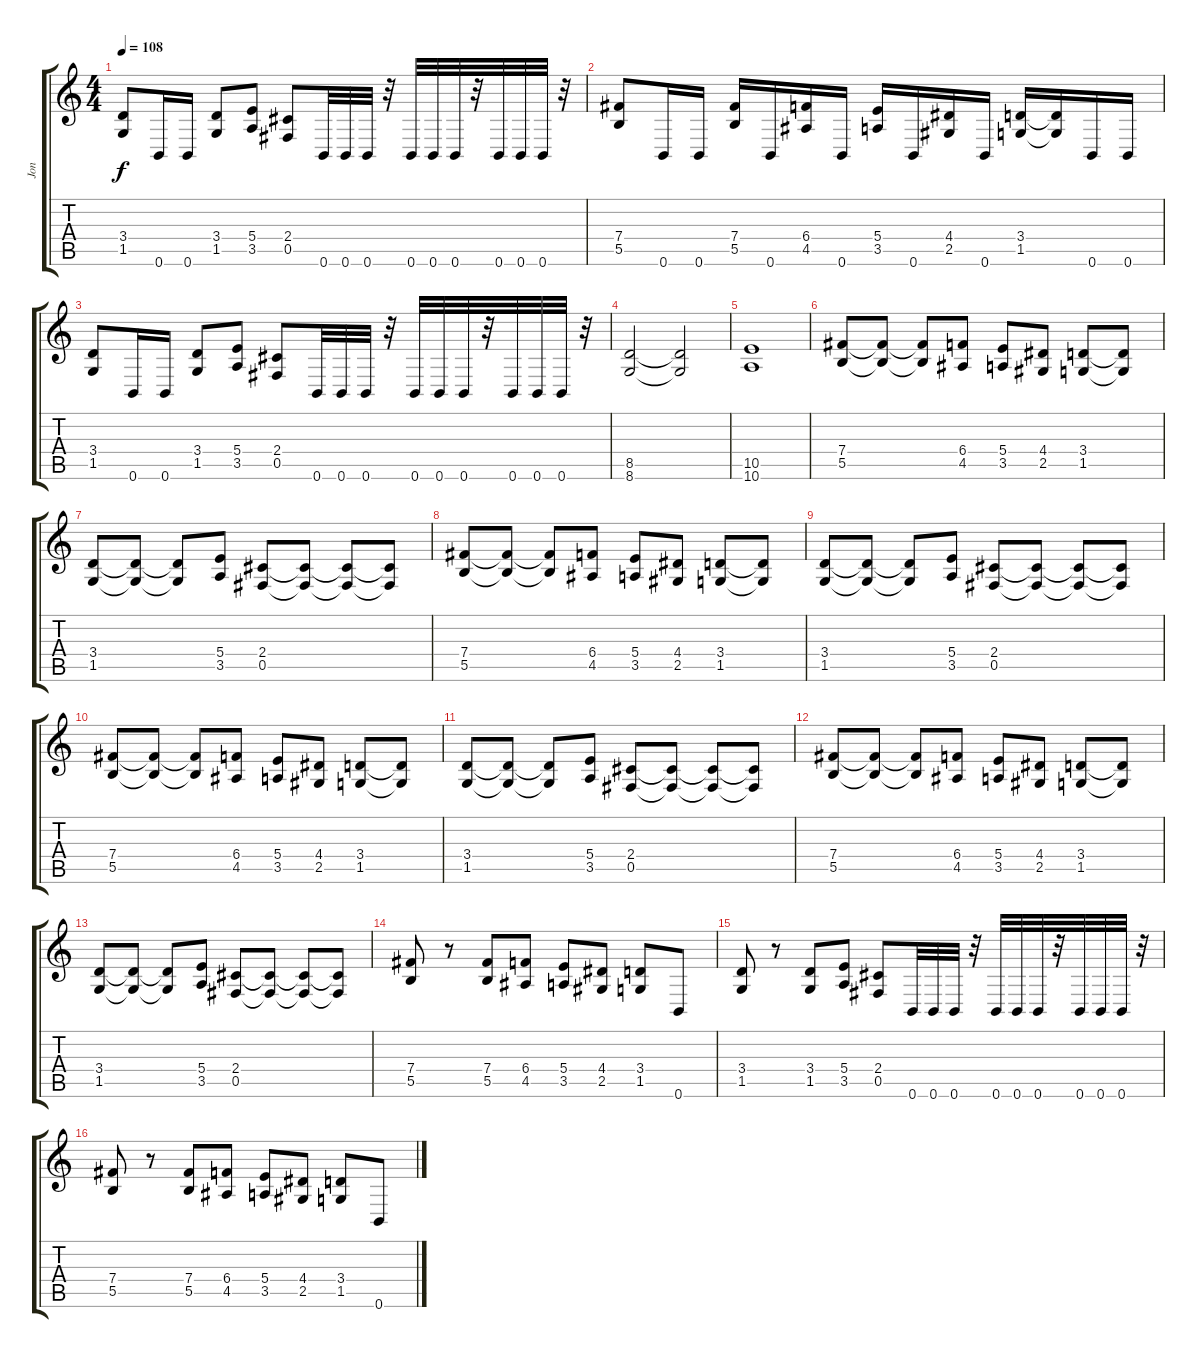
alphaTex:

\track ("Jon" "Jon") {instrument distortionguitar}
\staff {score tabs}
\tuning (Db4 Ab3 E3 B2 Gb2 B1) {hide}
\ts (4 4)
\tempo 108
\clef g2
\ks c
(3.4 1.5).8{dy f} 0.6.16 0.6.16 (3.4 1.5).8 (5.4 3.5).8 (2.4 0.5).8 0.6.32 0.6.32 0.6.32 r.32 0.6.32 0.6.32 0.6.32 r.32 0.6.32 0.6.32 0.6.32 r.32 |
(7.4 5.5).8 0.6.16 0.6.16 (7.4 5.5).16 0.6.16 (6.4 4.5).16 0.6.16 (5.4 3.5).16 0.6.16 (4.4 2.5).16 0.6.16 (3.4 1.5).16 (3.4{t} 1.5{t}).16 0.6.16 0.6.16 |
(3.4 1.5).8 0.6.16 0.6.16 (3.4 1.5).8 (5.4 3.5).8 (2.4 0.5).8 0.6.32 0.6.32 0.6.32 r.32 0.6.32 0.6.32 0.6.32 r.32 0.6.32 0.6.32 0.6.32 r.32 |
(8.5 8.6).2 (8.5{t} 8.6{t}).2 |
(10.5 10.6).1 |
(7.4 5.5).8 (7.4{t} 5.5{t}).8 (7.4{t} 5.5{t}).8 (6.4 4.5).8 (5.4 3.5).8 (4.4 2.5).8 (3.4 1.5).8 (3.4{t} 1.5{t}).8 |
(3.4 1.5).8 (3.4{t} 1.5{t}).8 (3.4{t} 1.5{t}).8 (5.4 3.5).8 (2.4 0.5).8 (2.4{t} 0.5{t}).8 (2.4{t} 0.5{t}).8 (2.4{t} 0.5{t}).8 |
(7.4 5.5).8 (7.4{t} 5.5{t}).8 (7.4{t} 5.5{t}).8 (6.4 4.5).8 (5.4 3.5).8 (4.4 2.5).8 (3.4 1.5).8 (3.4{t} 1.5{t}).8 |
(3.4 1.5).8 (3.4{t} 1.5{t}).8 (3.4{t} 1.5{t}).8 (5.4 3.5).8 (2.4 0.5).8 (2.4{t} 0.5{t}).8 (2.4{t} 0.5{t}).8 (2.4{t} 0.5{t}).8 |
(7.4 5.5).8 (7.4{t} 5.5{t}).8 (7.4{t} 5.5{t}).8 (6.4 4.5).8 (5.4 3.5).8 (4.4 2.5).8 (3.4 1.5).8 (3.4{t} 1.5{t}).8 |
(3.4 1.5).8 (3.4{t} 1.5{t}).8 (3.4{t} 1.5{t}).8 (5.4 3.5).8 (2.4 0.5).8 (2.4{t} 0.5{t}).8 (2.4{t} 0.5{t}).8 (2.4{t} 0.5{t}).8 |
(7.4 5.5).8 (7.4{t} 5.5{t}).8 (7.4{t} 5.5{t}).8 (6.4 4.5).8 (5.4 3.5).8 (4.4 2.5).8 (3.4 1.5).8 (3.4{t} 1.5{t}).8 |
(3.4 1.5).8 (3.4{t} 1.5{t}).8 (3.4{t} 1.5{t}).8 (5.4 3.5).8 (2.4 0.5).8 (2.4{t} 0.5{t}).8 (2.4{t} 0.5{t}).8 (2.4{t} 0.5{t}).8 |
(7.4 5.5).8 r.8 (7.4 5.5).8 (6.4 4.5).8 (5.4 3.5).8 (4.4 2.5).8 (3.4 1.5).8 0.6.8 |
(3.4 1.5).8 r.8 (3.4 1.5).8 (5.4 3.5).8 (2.4 0.5).8 0.6.32 0.6.32 0.6.32 r.32 0.6.32 0.6.32 0.6.32 r.32 0.6.32 0.6.32 0.6.32 r.32 |
(7.4 5.5).8 r.8 (7.4 5.5).8 (6.4 4.5).8 (5.4 3.5).8 (4.4 2.5).8 (3.4 1.5).8 0.6.8
